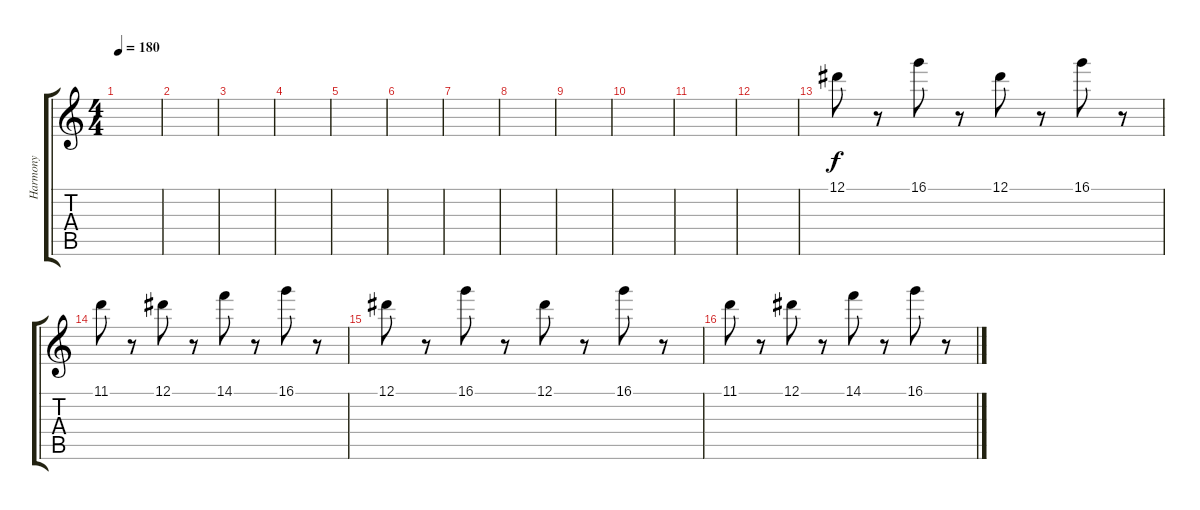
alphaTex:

\track ("Harmony" "Harmony") {instrument distortionguitar}
\staff {score tabs}
\tuning (Eb4 Bb3 Gb3 Db3 Ab2 Eb2) {hide}
\ts (4 4)
\tempo 180
\clef g2
\ks c
|
|
|
|
|
|
|
|
|
|
|
|
12.1.8 r.8 16.1.8 r.8 12.1.8 r.8 16.1.8 r.8 |
11.1.8 r.8 12.1.8 r.8 14.1.8 r.8 16.1.8 r.8 |
12.1.8 r.8 16.1.8 r.8 12.1.8 r.8 16.1.8 r.8 |
11.1.8 r.8 12.1.8 r.8 14.1.8 r.8 16.1.8 r.8
